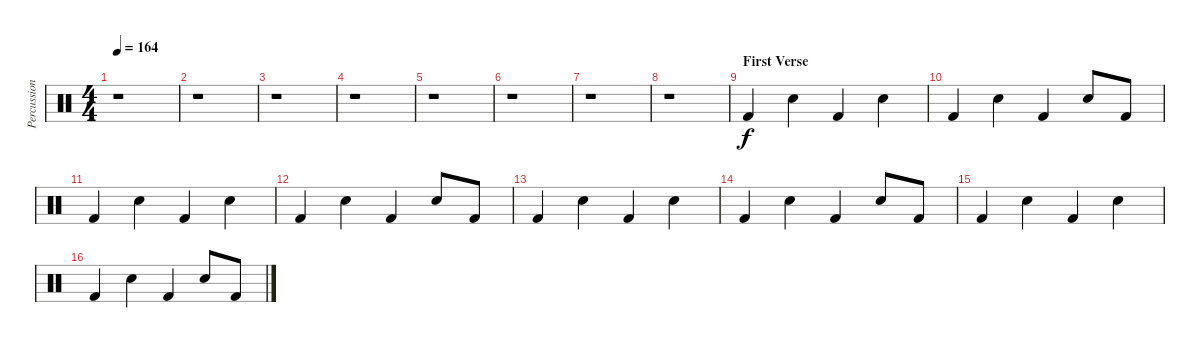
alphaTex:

\track ("Percussions" "Percussion") {instrument percussion}
\staff {score}
\articulation defaults
\ts (4 4)
\tempo 164
\clef neutral
\ks c
r.1{dy f} |
r.1 |
r.1 |
r.1 |
r.1 |
r.1 |
r.1 |
r.1 |
\section ("" "First Verse")
"Kick (hit) 2".4 "Electric Snare (hit)".4 "Kick (hit) 2".4 "Electric Snare (hit)".4 |
"Kick (hit) 2".4 "Electric Snare (hit)".4 "Kick (hit) 2".4 "Electric Snare (hit)".8 "Kick (hit) 2".8 |
"Kick (hit) 2".4 "Electric Snare (hit)".4 "Kick (hit) 2".4 "Electric Snare (hit)".4 |
"Kick (hit) 2".4 "Electric Snare (hit)".4 "Kick (hit) 2".4 "Electric Snare (hit)".8 "Kick (hit) 2".8 |
"Kick (hit) 2".4 "Electric Snare (hit)".4 "Kick (hit) 2".4 "Electric Snare (hit)".4 |
"Kick (hit) 2".4 "Electric Snare (hit)".4 "Kick (hit) 2".4 "Electric Snare (hit)".8 "Kick (hit) 2".8 |
"Kick (hit) 2".4 "Electric Snare (hit)".4 "Kick (hit) 2".4 "Electric Snare (hit)".4 |
"Kick (hit) 2".4 "Electric Snare (hit)".4 "Kick (hit) 2".4 "Electric Snare (hit)".8 "Kick (hit) 2".8
